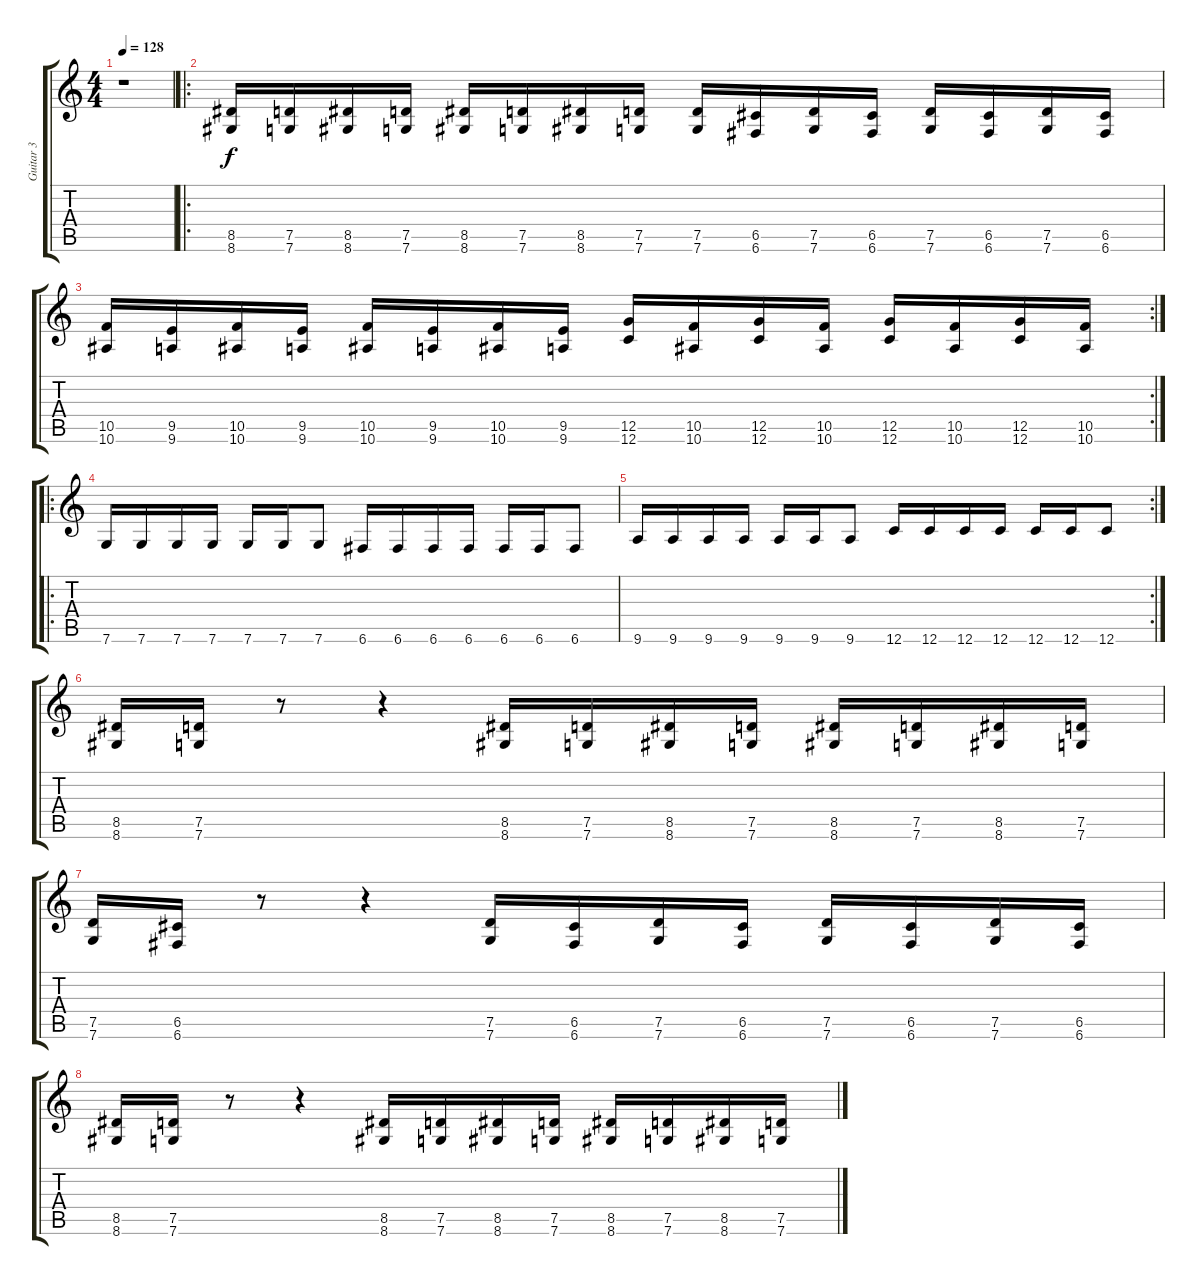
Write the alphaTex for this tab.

\track ("Guitar 3" "Guitar 3") {instrument distortionguitar}
\staff {score tabs}
\tuning (D4 A3 F3 C3 G2 C2) {hide}
\ts (4 4)
\tempo 128
\clef g2
\ks c
r.1{dy f} |
\ro
(8.5 8.6).16 (7.5 7.6).16 (8.5 8.6).16 (7.5 7.6).16 (8.5 8.6).16 (7.5 7.6).16 (8.5 8.6).16 (7.5 7.6).16 (7.5 7.6).16 (6.5 6.6).16 (7.5 7.6).16 (6.5 6.6).16 (7.5 7.6).16 (6.5 6.6).16 (7.5 7.6).16 (6.5 6.6).16 |
\rc 2
(10.5 10.6).16 (9.5 9.6).16 (10.5 10.6).16 (9.5 9.6).16 (10.5 10.6).16 (9.5 9.6).16 (10.5 10.6).16 (9.5 9.6).16 (12.5 12.6).16 (10.5 10.6).16 (12.5 12.6).16 (10.5 10.6).16 (12.5 12.6).16 (10.5 10.6).16 (12.5 12.6).16 (10.5 10.6).16 |
\ro
7.6.16 7.6.16 7.6.16 7.6.16 7.6.16 7.6.16 7.6.8 6.6.16 6.6.16 6.6.16 6.6.16 6.6.16 6.6.16 6.6.8 |
\rc 2
9.6.16 9.6.16 9.6.16 9.6.16 9.6.16 9.6.16 9.6.8 12.6.16 12.6.16 12.6.16 12.6.16 12.6.16 12.6.16 12.6.8 |
(8.5 8.6).16 (7.5 7.6).16 r.8 r.4 (8.5 8.6).16 (7.5 7.6).16 (8.5 8.6).16 (7.5 7.6).16 (8.5 8.6).16 (7.5 7.6).16 (8.5 8.6).16 (7.5 7.6).16 |
(7.5 7.6).16 (6.5 6.6).16 r.8 r.4 (7.5 7.6).16 (6.5 6.6).16 (7.5 7.6).16 (6.5 6.6).16 (7.5 7.6).16 (6.5 6.6).16 (7.5 7.6).16 (6.5 6.6).16 |
(8.5 8.6).16 (7.5 7.6).16 r.8 r.4 (8.5 8.6).16 (7.5 7.6).16 (8.5 8.6).16 (7.5 7.6).16 (8.5 8.6).16 (7.5 7.6).16 (8.5 8.6).16 (7.5 7.6).16
